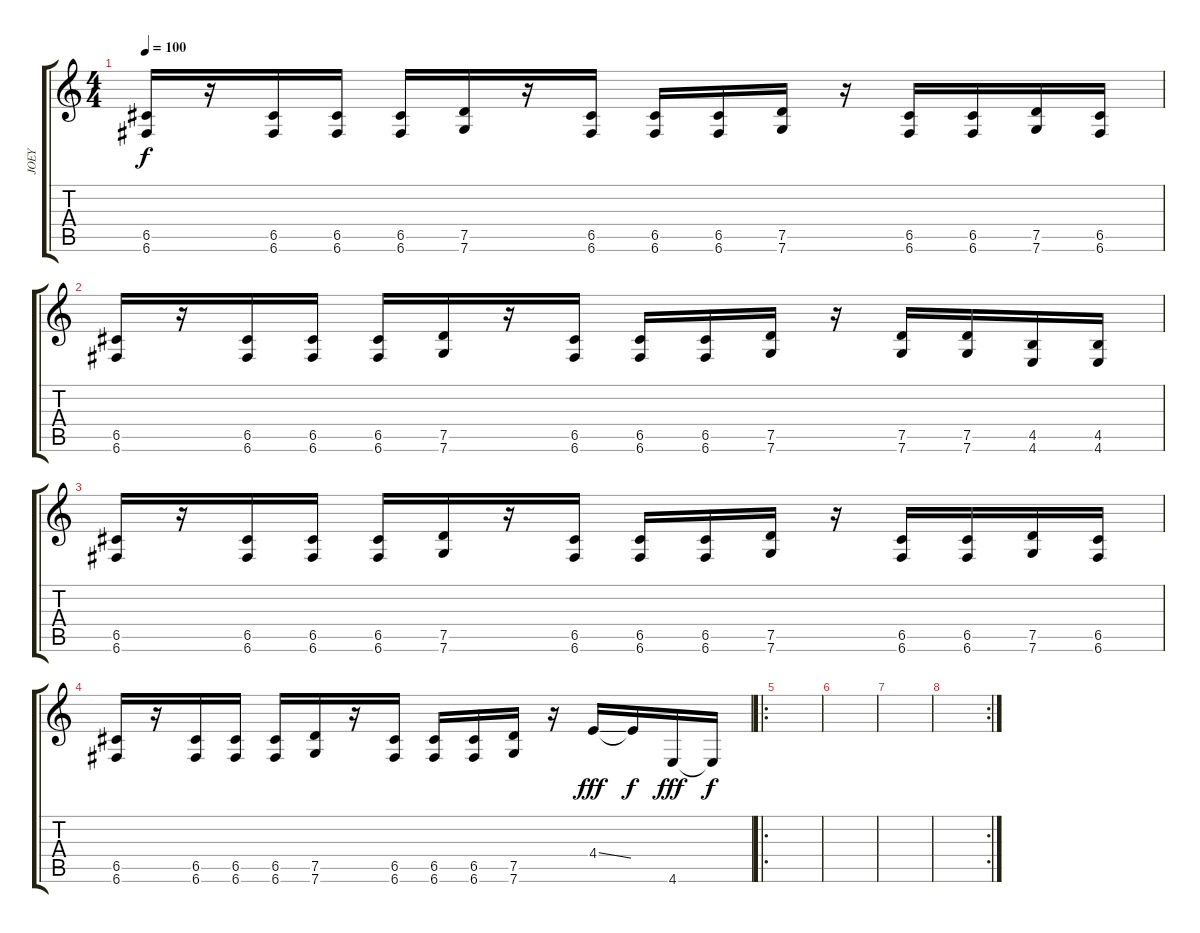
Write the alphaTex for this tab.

\track ("JOEY" "JOEY") {instrument distortionguitar}
\staff {score tabs}
\tuning (D4 A3 F3 C3 G2 C2) {hide}
\ts (4 4)
\tempo 100
\clef g2
\ks c
(6.5 6.6).16{dy f} r.16 (6.5 6.6).16 (6.5 6.6).16 (6.5 6.6).16 (7.5 7.6).16 r.16 (6.5 6.6).16 (6.5 6.6).16 (6.5 6.6).16 (7.5 7.6).16 r.16 (6.5 6.6).16 (6.5 6.6).16 (7.5 7.6).16 (6.5 6.6).16 |
(6.5 6.6).16 r.16 (6.5 6.6).16 (6.5 6.6).16 (6.5 6.6).16 (7.5 7.6).16 r.16 (6.5 6.6).16 (6.5 6.6).16 (6.5 6.6).16 (7.5 7.6).16 r.16 (7.5 7.6).16 (7.5 7.6).16 (4.5 4.6).16 (4.5 4.6).16 |
(6.5 6.6).16 r.16 (6.5 6.6).16 (6.5 6.6).16 (6.5 6.6).16 (7.5 7.6).16 r.16 (6.5 6.6).16 (6.5 6.6).16 (6.5 6.6).16 (7.5 7.6).16 r.16 (6.5 6.6).16 (6.5 6.6).16 (7.5 7.6).16 (6.5 6.6).16 |
(6.5 6.6).16 r.16 (6.5 6.6).16 (6.5 6.6).16 (6.5 6.6).16 (7.5 7.6).16 r.16 (6.5 6.6).16 (6.5 6.6).16 (6.5 6.6).16 (7.5 7.6).16 r.16 4.4{ss}.16{dy fff} 4.4{t}.16{dy f} 4.6.16{dy fff} 4.6{t}.16{dy f} |
\ro
|
|
|
\rc 2
